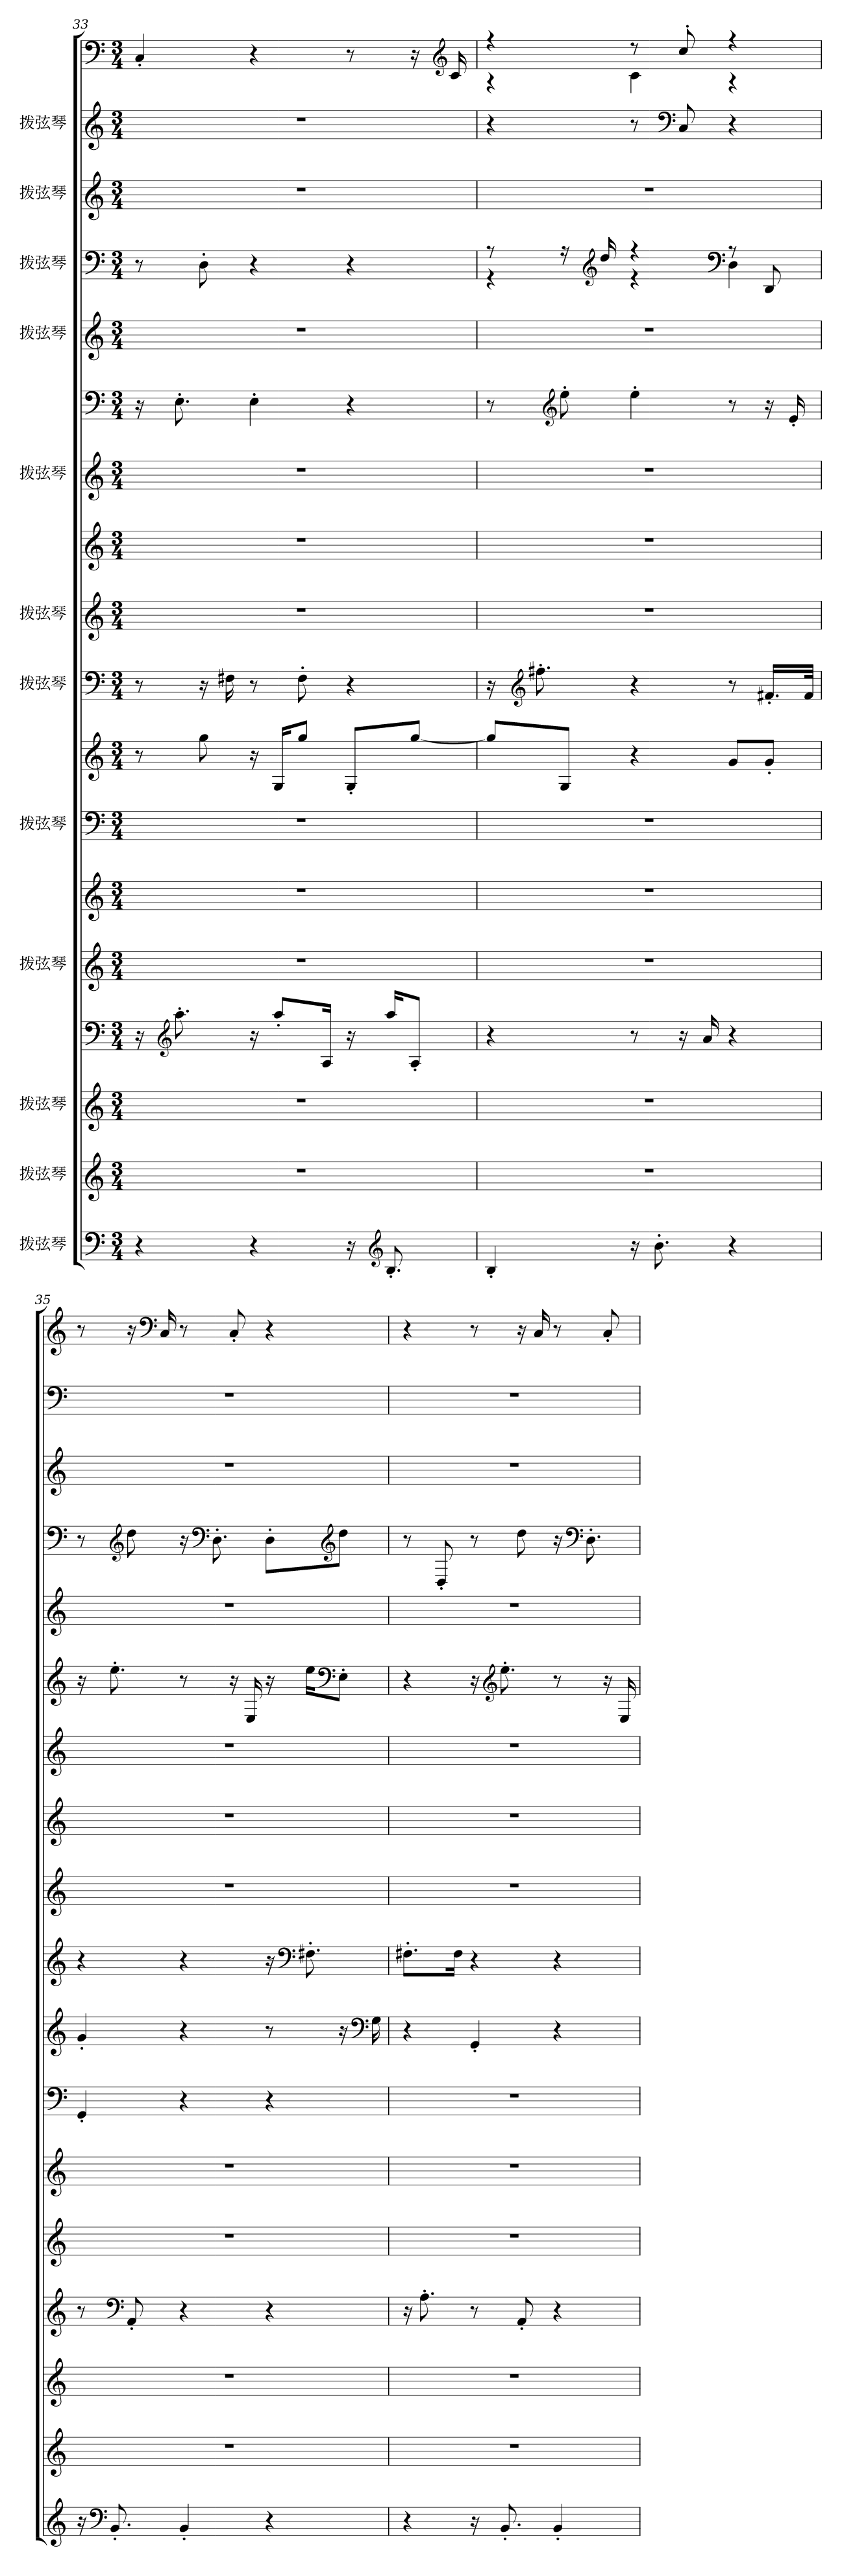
**kern	**kern	**kern	**kern	**kern	**kern	**kern	**kern	**kern	**kern	**kern	**kern	**kern	**kern	**kern	**kern	**kern	**kern
*part12	*part11	*part10	*part10	*part9	*part9	*part8	*part8	*part7	*part6	*part6	*part5	*part5	*part4	*part3	*part2	*part1	*part1
*staff18	*staff17	*staff16	*staff15	*staff14	*staff13	*staff12	*staff11	*staff10	*staff9	*staff8	*staff7	*staff6	*staff5	*staff4	*staff3	*staff2	*staff1
*I"拨弦琴	*I"拨弦琴	*I"拨弦琴	*	*I"拨弦琴	*	*I"拨弦琴	*	*I"拨弦琴	*I"拨弦琴	*	*I"拨弦琴	*	*I"拨弦琴	*I"拨弦琴	*I"拨弦琴	*I"拨弦琴	*
!!LO:PB:g=z
*clefF4	*clefG2	*clefG2	*clefF4	*clefG2	*clefG2	*clefF4	*clefG2	*clefF4	*clefG2	*clefG2	*clefG2	*clefF4	*clefG2	*clefF4	*clefG2	*clefG2	*clefF4
*k[]	*k[]	*k[]	*k[]	*k[]	*k[]	*k[]	*k[]	*k[]	*k[]	*k[]	*k[]	*k[]	*k[]	*k[]	*k[]	*k[]	*k[]
*M3/4	*M3/4	*M3/4	*M3/4	*M3/4	*M3/4	*M3/4	*M3/4	*M3/4	*M3/4	*M3/4	*M3/4	*M3/4	*M3/4	*M3/4	*M3/4	*M3/4	*M3/4
=33	=33	=33	=33	=33	=33	=33	=33	=33	=33	=33	=33	=33	=33	=33	=33	=33	=33
4r	2.r	2.r	16r	2.r	2.r	2.r	8r	8r	2.r	2.r	2.r	16r	2.r	8r	2.r	2.r	4C'/
*	*	*	*clefG2	*	*	*	*	*	*	*	*	*	*	*	*	*	*
.	.	.	8.aa'\	.	.	.	.	.	.	.	.	8.E'\	.	.	.	.	.
.	.	.	.	.	.	.	8gg\	16r	.	.	.	.	.	8D'\	.	.	.
.	.	.	.	.	.	.	.	16F#X\	.	.	.	.	.	.	.	.	.
4r	.	.	16r	.	.	.	16r	8r	.	.	.	4E'\	.	4r	.	.	4r
.	.	.	8aa'/L	.	.	.	16G/KL	.	.	.	.	.	.	.	.	.	.
.	.	.	.	.	.	.	8gg/J	8F#'\	.	.	.	.	.	.	.	.	.
.	.	.	16A/Jk	.	.	.	.	.	.	.	.	.	.	.	.	.	.
16r	.	.	16r	.	.	.	8G'/L	4r	.	.	.	4r	.	4r	.	.	8r
*clefG2	*	*	*	*	*	*	*	*	*	*	*	*	*	*	*	*	*
8.B'/	.	.	16aa/KL	.	.	.	.	.	.	.	.	.	.	.	.	.	.
.	.	.	8A'/J	.	.	.	[8gg/J	.	.	.	.	.	.	.	.	.	16r
*	*	*	*	*	*	*	*	*	*	*	*	*	*	*	*	*	*clefG2
.	.	.	.	.	.	.	.	.	.	.	.	.	.	.	.	.	16c/
=34	=34	=34	=34	=34	=34	=34	=34	=34	=34	=34	=34	=34	=34	=34	=34	=34	=34
*	*	*	*	*	*	*	*	*	*	*	*	*	*	*^	*	*	*^
4B'/	2.r	2.r	4r	2.r	2.r	2.r	8gg/L]	16r	2.r	2.r	2.r	8r	2.r	8r	4r	2.r	4r	4r	4r
*	*	*	*	*	*	*	*	*clefG2	*	*	*	*	*	*	*	*	*	*	*
.	.	.	.	.	.	.	.	8.ff#X'\	.	.	.	.	.	.	.	.	.	.	.
*	*	*	*	*	*	*	*	*	*	*	*	*clefG2	*	*	*	*	*	*	*
.	.	.	.	.	.	.	8G/J	.	.	.	.	8ee'\	.	16r	.	.	.	.	.
*	*	*	*	*	*	*	*	*	*	*	*	*	*	*clefG2	*	*	*	*	*
.	.	.	.	.	.	.	.	.	.	.	.	.	.	16dd/	.	.	.	.	.
16r	.	.	8r	.	.	.	4r	4r	.	.	.	4ee'\	.	4r	4r	.	8r	8r	4c\
8.b'\	.	.	.	.	.	.	.	.	.	.	.	.	.	.	.	.	.	.	.
*	*	*	*	*	*	*	*	*	*	*	*	*	*	*	*	*	*clefF4	*	*
.	.	.	16r	.	.	.	.	.	.	.	.	.	.	.	.	.	8C/	8cc'/	.
.	.	.	16a/	.	.	.	.	.	.	.	.	.	.	.	.	.	.	.	.
*	*	*	*	*	*	*	*	*	*	*	*	*	*	*clefF4	*	*	*	*	*
4r	.	.	4r	.	.	.	8g/L	8r	.	.	.	8r	.	8r	4D\	.	4r	4r	4r
.	.	.	.	.	.	.	8g'/J	16.f#X'/LL	.	.	.	16r	.	8DD/	.	.	.	.	.
.	.	.	.	.	.	.	.	.	.	.	.	16e'/	.	.	.	.	.	.	.
.	.	.	.	.	.	.	.	32f#/JJk	.	.	.	.	.	.	.	.	.	.	.
*	*	*	*	*	*	*	*	*	*	*	*	*	*	*v	*v	*	*	*v	*v
!!LO:PB:g=z
=35	=35	=35	=35	=35	=35	=35	=35	=35	=35	=35	=35	=35	=35	=35	=35	=35	=35
16r	2.r	2.r	8r	2.r	2.r	4GG'/	4g'/	4r	2.r	2.r	2.r	16r	2.r	8r	2.r	2.r	8r
*clefF4	*	*	*	*	*	*	*	*	*	*	*	*	*	*	*	*	*
8.BB'/	.	.	.	.	.	.	.	.	.	.	.	8.ee'\	.	.	.	.	.
*	*	*	*clefF4	*	*	*	*	*	*	*	*	*	*	*clefG2	*	*	*
.	.	.	8AA'/	.	.	.	.	.	.	.	.	.	.	8dd\	.	.	16r
*	*	*	*	*	*	*	*	*	*	*	*	*	*	*	*	*	*clefF4
.	.	.	.	.	.	.	.	.	.	.	.	.	.	.	.	.	16C/
4BB'/	.	.	4r	.	.	4r	4r	4r	.	.	.	8r	.	16r	.	.	8r
*	*	*	*	*	*	*	*	*	*	*	*	*	*	*clefF4	*	*	*
.	.	.	.	.	.	.	.	.	.	.	.	.	.	8.D'\	.	.	.
.	.	.	.	.	.	.	.	.	.	.	.	16r	.	.	.	.	8C'/
.	.	.	.	.	.	.	.	.	.	.	.	16E/	.	.	.	.	.
4r	.	.	4r	.	.	4r	8r	16r	.	.	.	16r	.	8D'\L	.	.	4r
*	*	*	*	*	*	*	*	*clefF4	*	*	*	*	*	*	*	*	*
.	.	.	.	.	.	.	.	8.F#X'\	.	.	.	16ee\KL	.	.	.	.	.
*	*	*	*	*	*	*	*	*	*	*	*	*clefF4	*	*clefG2	*	*	*
.	.	.	.	.	.	.	16r	.	.	.	.	8E'\J	.	8dd\J	.	.	.
*	*	*	*	*	*	*	*clefF4	*	*	*	*	*	*	*	*	*	*
.	.	.	.	.	.	.	16G\	.	.	.	.	.	.	.	.	.	.
=36	=36	=36	=36	=36	=36	=36	=36	=36	=36	=36	=36	=36	=36	=36	=36	=36	=36
4r	2.r	2.r	16r	2.r	2.r	2.r	4r	8.F#X'\L	2.r	2.r	2.r	4r	2.r	8r	2.r	2.r	4r
.	.	.	8.A'\	.	.	.	.	.	.	.	.	.	.	.	.	.	.
.	.	.	.	.	.	.	.	.	.	.	.	.	.	8D'/	.	.	.
.	.	.	.	.	.	.	.	16F#\Jk	.	.	.	.	.	.	.	.	.
16r	.	.	8r	.	.	.	4GG'/	4r	.	.	.	16r	.	8r	.	.	8r
*	*	*	*	*	*	*	*	*	*	*	*	*clefG2	*	*	*	*	*
8.BB'/	.	.	.	.	.	.	.	.	.	.	.	8.ee'\	.	.	.	.	.
.	.	.	8AA'/	.	.	.	.	.	.	.	.	.	.	8dd\	.	.	16r
.	.	.	.	.	.	.	.	.	.	.	.	.	.	.	.	.	16C/
4BB'/	.	.	4r	.	.	.	4r	4r	.	.	.	8r	.	16r	.	.	8r
*	*	*	*	*	*	*	*	*	*	*	*	*	*	*clefF4	*	*	*
.	.	.	.	.	.	.	.	.	.	.	.	.	.	8.D'\	.	.	.
.	.	.	.	.	.	.	.	.	.	.	.	16r	.	.	.	.	8C'/
.	.	.	.	.	.	.	.	.	.	.	.	16E/	.	.	.	.	.
=	=	=	=	=	=	=	=	=	=	=	=	=	=	=	=	=	=
*-	*-	*-	*-	*-	*-	*-	*-	*-	*-	*-	*-	*-	*-	*-	*-	*-	*-
